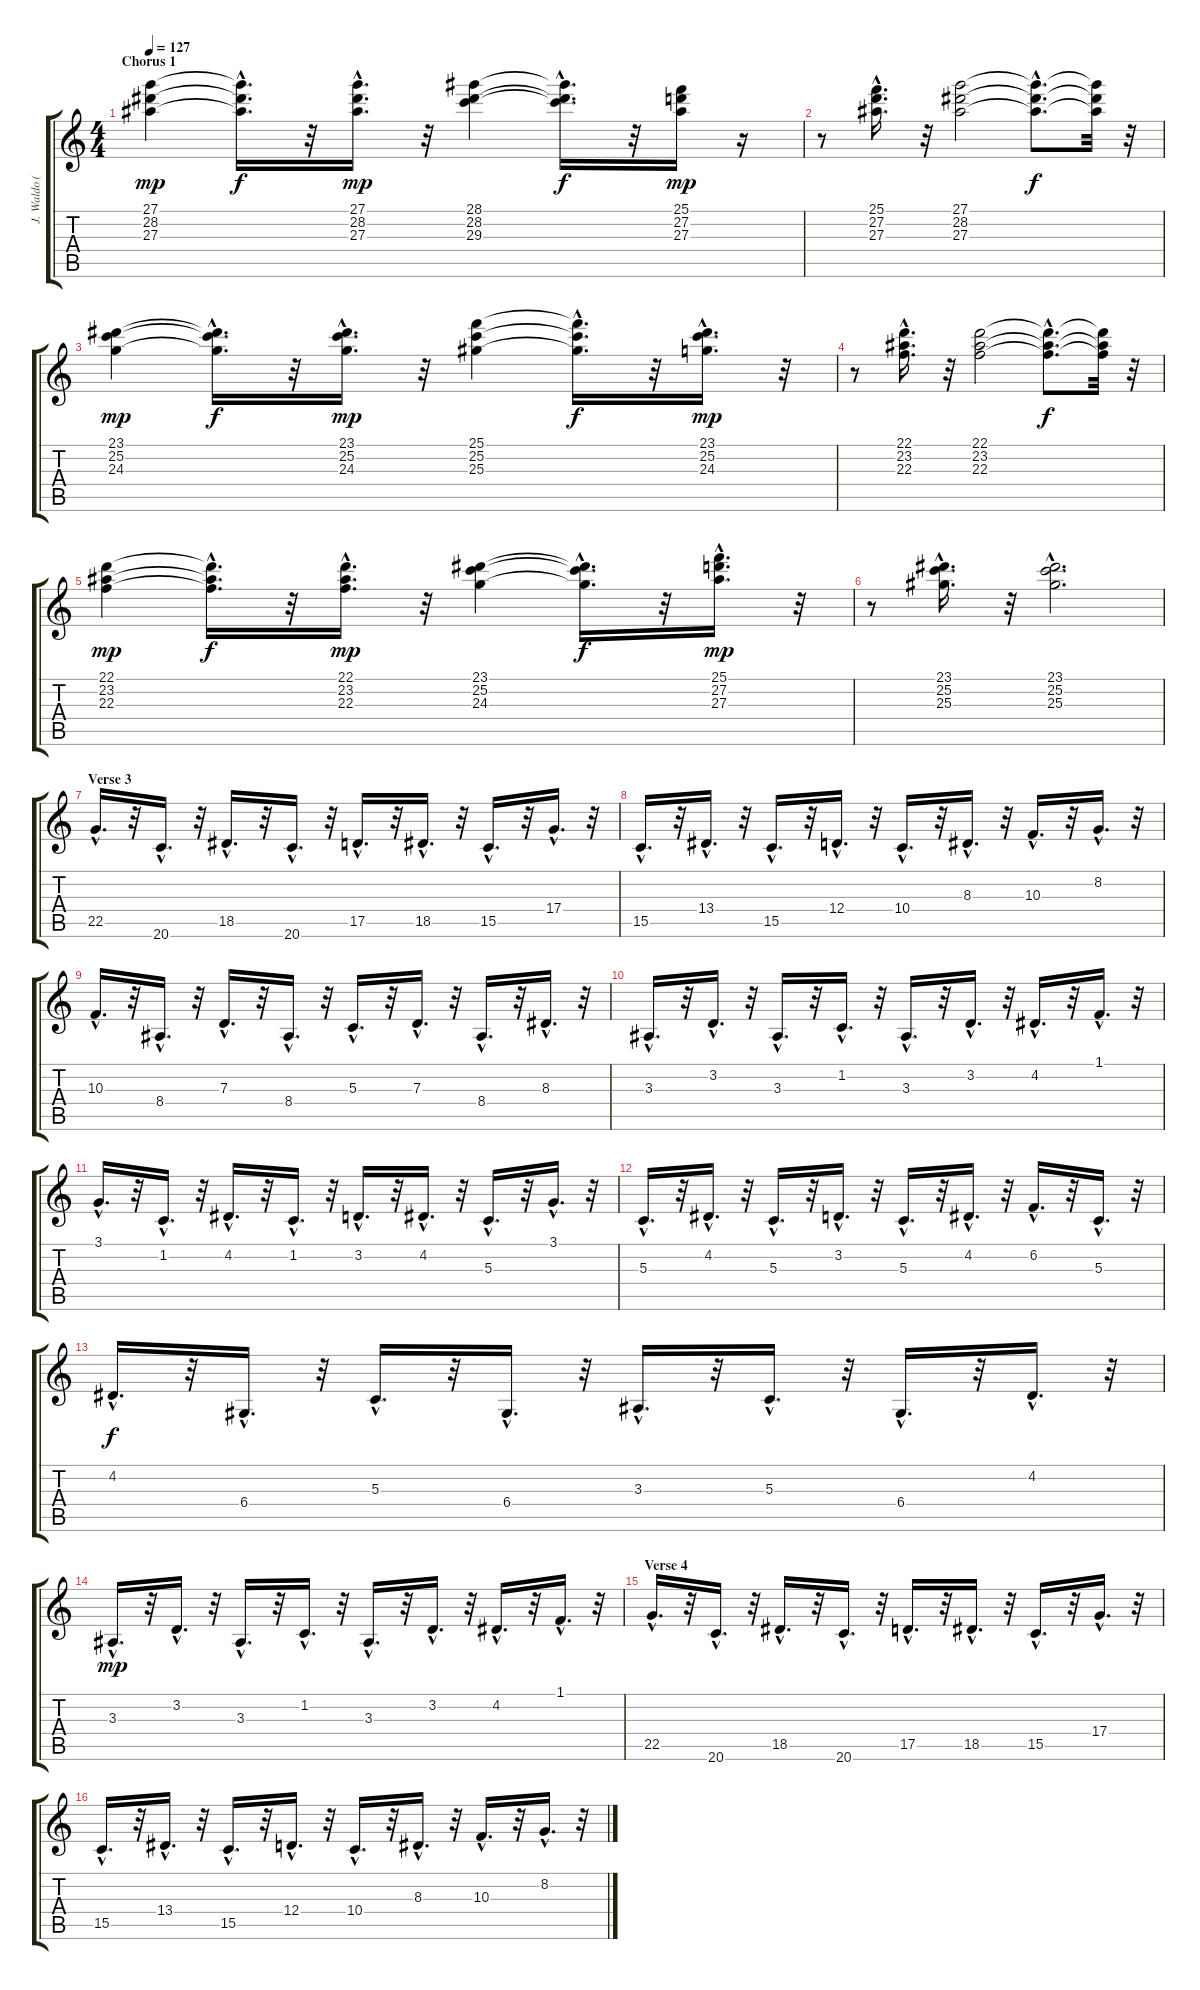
\track ("J. Waldo (Left)" "J. Waldo (") {instrument reedorgan}
\staff {score tabs}
\tuning (E4 B3 G3 D3 A2 E2) {hide}
\ts (4 4)
\section ("" "Chorus 1")
\tempo 127
\clef g2
\ks c
(27.1 28.2 27.3).4{dy mp volume 12} (27.1{hac t} 28.2{hac t} 27.3{hac t}).16{d dy f} r.32 (27.1{hac} 28.2{hac} 27.3{hac}).16{d dy mp} r.32 (28.1 28.2 29.3).4 (28.1{hac t} 28.2{hac t} 29.3{hac t}).16{d dy f} r.32 (25.1 27.2 27.3).16{dy mp} r.16 |
r.8 (25.1 27.2{hac} 27.3).16{d} r.32 (27.1 28.2 27.3).2 (27.1{hac t} 28.2{hac t} 27.3{hac t}).8{d dy f} (27.1{t} 28.2{t} 27.3{t}).32 r.32 |
(23.1 25.2 24.3).4{dy mp} (23.1{hac t} 25.2{hac t} 24.3{hac t}).16{d dy f} r.32 (23.1{hac} 25.2{hac} 24.3{hac}).16{d dy mp} r.32 (25.1 25.2 25.3).4 (25.1{hac t} 25.2{hac t} 25.3{hac t}).16{d dy f} r.32 (23.1{hac} 25.2 24.3).16{d dy mp} r.32 |
r.8 (22.1 23.2 22.3{hac}).16{d} r.32 (22.1 23.2 22.3).2 (22.1{hac t} 23.2{hac t} 22.3{hac t}).8{d dy f} (22.1{t} 23.2{t} 22.3{t}).32 r.32 |
(22.1 23.2 22.3).4{dy mp} (22.1{hac t} 23.2{hac t} 22.3{hac t}).16{d dy f} r.32 (22.1{hac} 23.2{hac} 22.3{hac}).16{d dy mp} r.32 (23.1 25.2 24.3).4 (23.1{hac t} 25.2{hac t} 24.3{hac t}).16{d dy f} r.32 (25.1 27.2{hac} 27.3).16{d dy mp} r.32 |
r.8 (23.1{hac} 25.2 25.3).16{d} r.32 (23.1{hac} 25.2{hac} 25.3{hac}).2{d} |
\section ("" "Verse 3")
22.5{hac}.16{d volume 8} r.32 20.6{hac}.16{d} r.32 18.5{hac}.16{d} r.32 20.6{hac}.16{d} r.32 17.5{hac}.16{d} r.32 18.5{hac}.16{d} r.32 15.5{hac}.16{d} r.32 17.4{hac}.16{d} r.32 |
15.5{hac}.16{d} r.32 13.4{hac}.16{d} r.32 15.5{hac}.16{d} r.32 12.4{hac}.16{d} r.32 10.4{hac}.16{d} r.32 8.3{hac}.16{d} r.32 10.3{hac}.16{d} r.32 8.2{hac}.16{d} r.32 |
10.3{hac}.16{d} r.32 8.4{hac}.16{d} r.32 7.3{hac}.16{d} r.32 8.4{hac}.16{d} r.32 5.3{hac}.16{d} r.32 7.3{hac}.16{d} r.32 8.4{hac}.16{d} r.32 8.3{hac}.16{d} r.32 |
3.3{hac}.16{d} r.32 3.2{hac}.16{d} r.32 3.3{hac}.16{d} r.32 1.2{hac}.16{d} r.32 3.3{hac}.16{d} r.32 3.2{hac}.16{d} r.32 4.2{hac}.16{d} r.32 1.1{hac}.16{d} r.32 |
3.1{hac}.16{d} r.32 1.2{hac}.16{d} r.32 4.2{hac}.16{d} r.32 1.2{hac}.16{d} r.32 3.2{hac}.16{d} r.32 4.2{hac}.16{d} r.32 5.3{hac}.16{d} r.32 3.1{hac}.16{d} r.32 |
5.3{hac}.16{d} r.32 4.2{hac}.16{d} r.32 5.3{hac}.16{d} r.32 3.2{hac}.16{d} r.32 5.3{hac}.16{d} r.32 4.2{hac}.16{d} r.32 6.2{hac}.16{d} r.32 5.3{hac}.16{d} r.32 |
4.2{hac}.16{d dy f} r.32 6.4{hac}.16{d} r.32 5.3{hac}.16{d} r.32 6.4{hac}.16{d} r.32 3.3{hac}.16{d} r.32 5.3{hac}.16{d} r.32 6.4{hac}.16{d} r.32 4.2{hac}.16{d} r.32 |
3.3{hac}.16{d dy mp} r.32 3.2{hac}.16{d} r.32 3.3{hac}.16{d} r.32 1.2{hac}.16{d} r.32 3.3{hac}.16{d} r.32 3.2{hac}.16{d} r.32 4.2{hac}.16{d} r.32 1.1{hac}.16{d} r.32 |
\section ("" "Verse 4")
22.5{hac}.16{d} r.32 20.6{hac}.16{d} r.32 18.5{hac}.16{d} r.32 20.6{hac}.16{d} r.32 17.5{hac}.16{d} r.32 18.5{hac}.16{d} r.32 15.5{hac}.16{d} r.32 17.4{hac}.16{d} r.32 |
15.5{hac}.16{d} r.32 13.4{hac}.16{d} r.32 15.5{hac}.16{d} r.32 12.4{hac}.16{d} r.32 10.4{hac}.16{d} r.32 8.3{hac}.16{d} r.32 10.3{hac}.16{d} r.32 8.2{hac}.16{d} r.32
